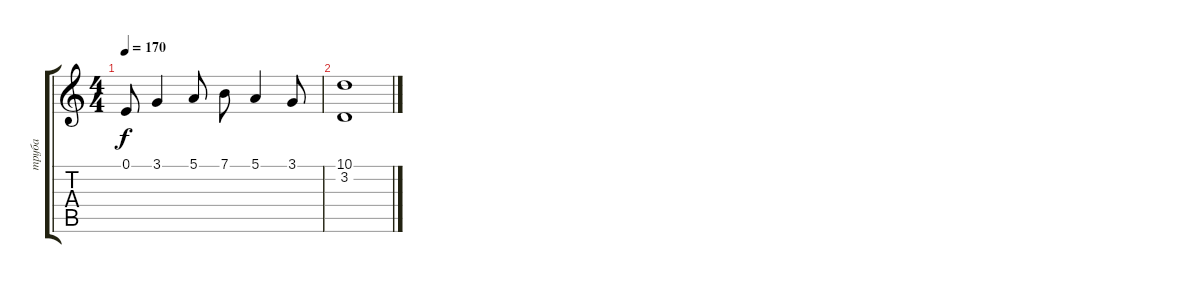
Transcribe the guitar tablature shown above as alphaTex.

\track ("труба" "труба") {instrument trumpet}
\staff {score tabs}
\tuning (E4 B3 G3 D3 A2 E2) {hide}
\ts (4 4)
\tempo 170
\clef g2
\ks c
0.1.8{dy f} 3.1.4 5.1.8 7.1.8 5.1.4 3.1.8 |
(10.1 3.2).1
